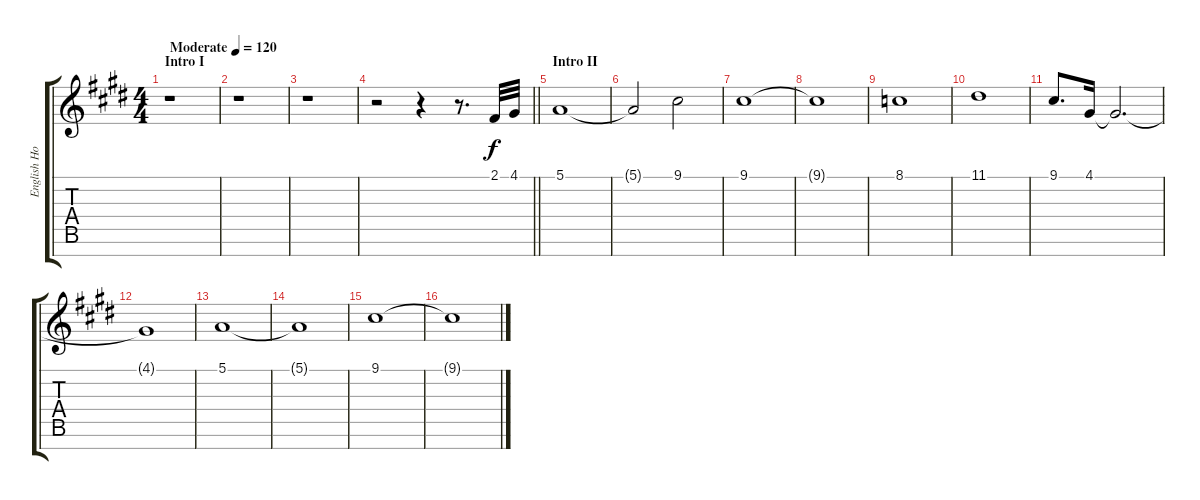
\track ("English Horn" "English Ho") {instrument englishhorn}
\staff {score tabs}
\tuning (E4 B3 G3 D3 A2 E2 B1) {hide}
\ts (4 4)
\section ("" "Intro I")
\tempo (120 "Moderate")
\clef g2
\ks e
r.1{dy f instrument englishhorn} |
r.1 |
r.1 |
\barLineRight lightlight
r.2 r.4 r.8{d} 2.1.32 4.1.32 |
\section ("" "Intro II")
5.1.1 |
5.1{t}.2 9.1.2 |
9.1.1 |
9.1{t}.1 |
8.1.1 |
11.1.1 |
9.1.8{d} 4.1.16 4.1{t}.2{d} |
4.1{t}.1 |
5.1.1 |
5.1{t}.1 |
9.1.1 |
9.1{t}.1
